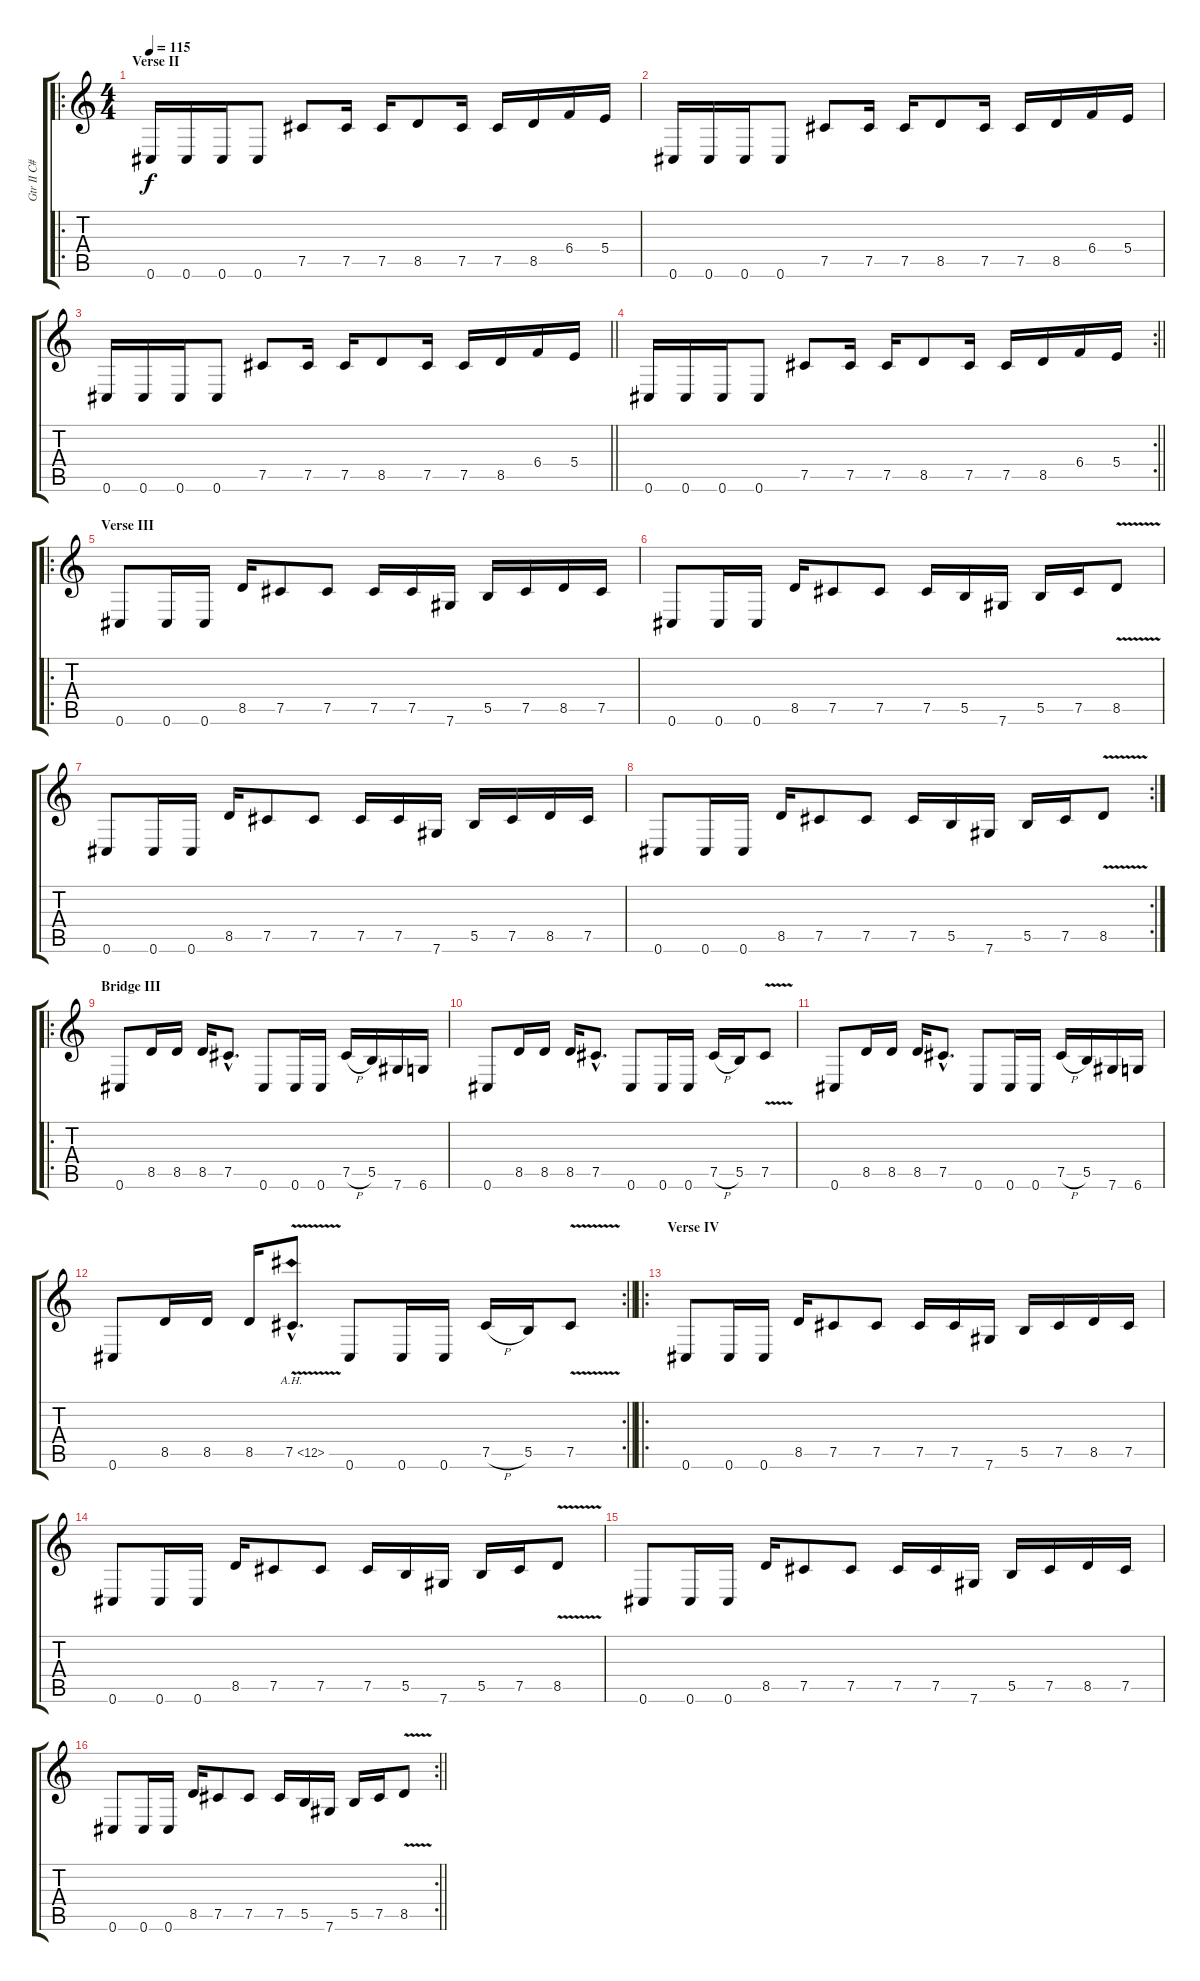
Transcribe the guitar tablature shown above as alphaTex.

\track ("Gtr II C#" "Gtr II C#") {instrument distortionguitar}
\staff {score tabs}
\tuning (Db4 Ab3 E3 B2 Gb2 Db2) {hide}
\ro
\ts (4 4)
\section ("" "Verse II")
\tempo 115
\clef g2
\ks c
0.6.16{dy f balance 0} 0.6.16 0.6.16 0.6.8 7.5.8 7.5.16 7.5.16 8.5.8 7.5.16 7.5.16 8.5.16 6.4.16 5.4.16 |
0.6.16 0.6.16 0.6.16 0.6.8 7.5.8 7.5.16 7.5.16 8.5.8 7.5.16 7.5.16 8.5.16 6.4.16 5.4.16 |
\barLineRight lightlight
0.6.16 0.6.16 0.6.16 0.6.8 7.5.8 7.5.16 7.5.16 8.5.8 7.5.16 7.5.16 8.5.16 6.4.16 5.4.16 |
\rc 2
\barLineRight lightlight
0.6.16 0.6.16 0.6.16 0.6.8 7.5.8 7.5.16 7.5.16 8.5.8 7.5.16 7.5.16 8.5.16 6.4.16 5.4.16 |
\ro
\section ("" "Verse III")
0.6.8 0.6.16 0.6.16 8.5.16 7.5.8 7.5.8 7.5.16 7.5.16 7.6.16 5.5.16 7.5.16 8.5.16 7.5.16 |
0.6.8 0.6.16 0.6.16 8.5.16 7.5.8 7.5.8 7.5.16 5.5.16 7.6.16 5.5.16 7.5.16 8.5{v}.8 |
0.6.8 0.6.16 0.6.16 8.5.16 7.5.8 7.5.8 7.5.16 7.5.16 7.6.16 5.5.16 7.5.16 8.5.16 7.5.16 |
\rc 2
0.6.8 0.6.16 0.6.16 8.5.16 7.5.8 7.5.8 7.5.16 5.5.16 7.6.16 5.5.16 7.5.16 8.5{v}.8 |
\ro
\section ("" "Bridge III")
0.6.8 8.5.16 8.5.16 8.5.16 7.5{hac}.8{d} 0.6.8 0.6.16 0.6.16 7.5{h}.16 5.5.16 7.6.16 6.6.16 |
0.6.8 8.5.16 8.5.16 8.5.16 7.5{hac}.8{d} 0.6.8 0.6.16 0.6.16 7.5{h}.16 5.5.16 7.5{v}.8 |
0.6.8 8.5.16 8.5.16 8.5.16 7.5{hac}.8{d} 0.6.8 0.6.16 0.6.16 7.5{h}.16 5.5.16 7.6.16 6.6.16 |
\rc 2
\barLineRight lightlight
0.6.8 8.5.16 8.5.16 8.5.16 7.5{ah 5 v hac}.8{d} 0.6.8 0.6.16 0.6.16 7.5{h}.16 5.5.16 7.5{v}.8 |
\ro
\section ("" "Verse IV")
0.6.8 0.6.16 0.6.16 8.5.16 7.5.8 7.5.8 7.5.16 7.5.16 7.6.16 5.5.16 7.5.16 8.5.16 7.5.16 |
0.6.8 0.6.16 0.6.16 8.5.16 7.5.8 7.5.8 7.5.16 5.5.16 7.6.16 5.5.16 7.5.16 8.5{v}.8 |
0.6.8 0.6.16 0.6.16 8.5.16 7.5.8 7.5.8 7.5.16 7.5.16 7.6.16 5.5.16 7.5.16 8.5.16 7.5.16 |
\rc 2
\barLineRight lightlight
0.6.8 0.6.16 0.6.16 8.5.16 7.5.8 7.5.8 7.5.16 5.5.16 7.6.16 5.5.16 7.5.16 8.5{v}.8
